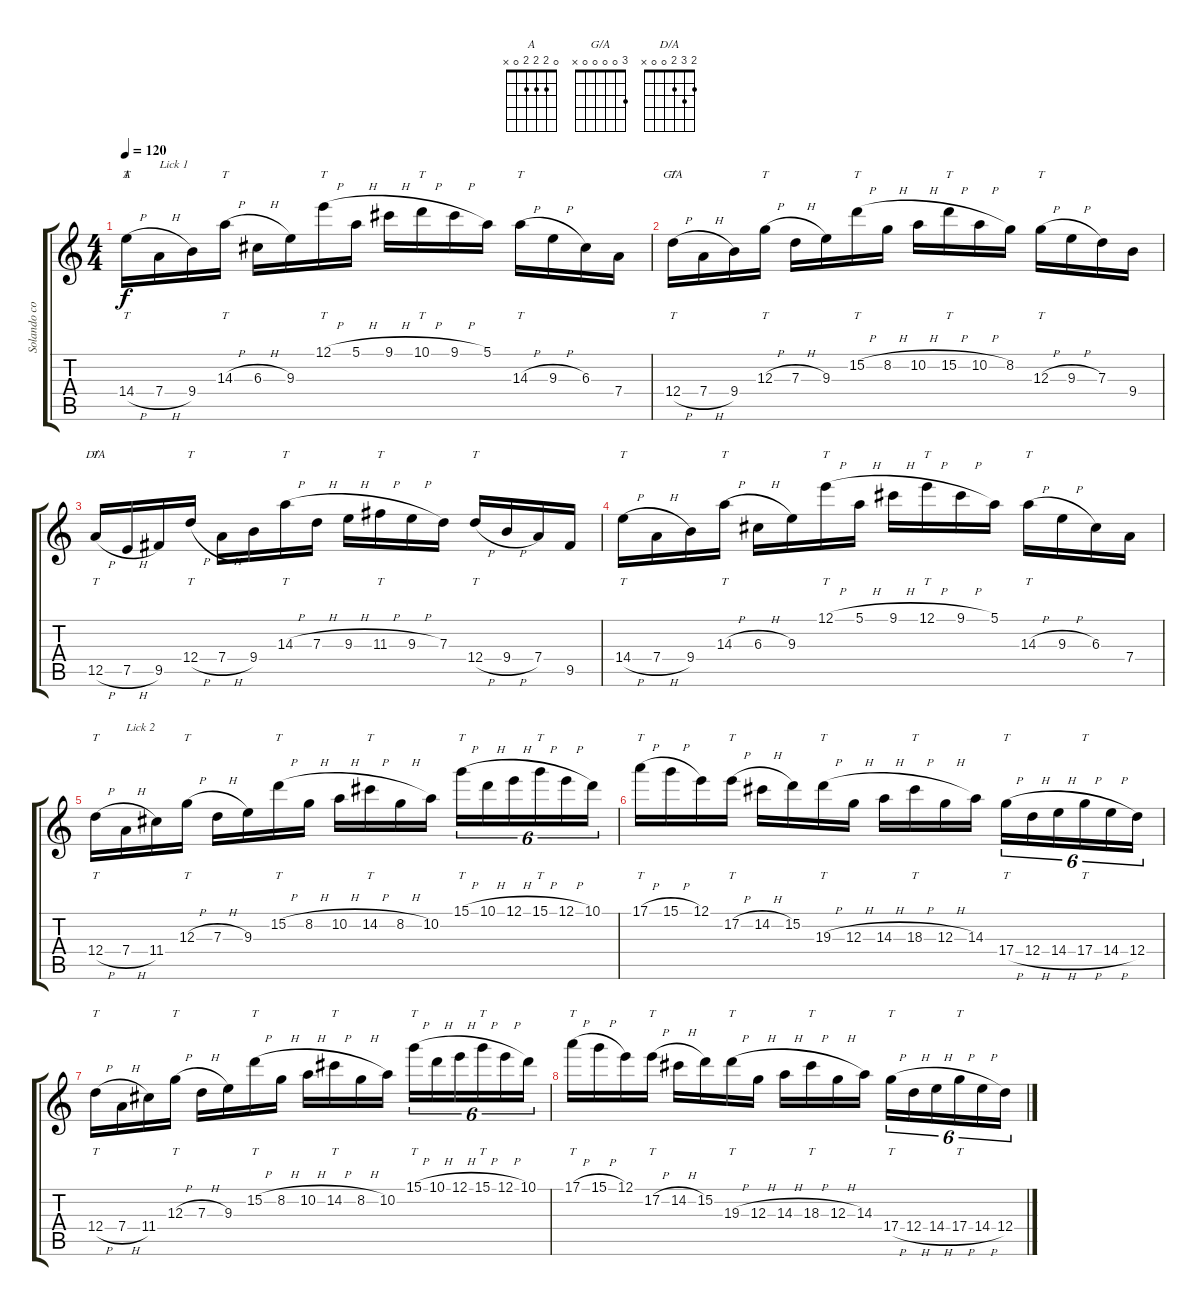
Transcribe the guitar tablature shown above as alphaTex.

\track ("Solando com Edu VI" "Solando co") {instrument overdrivenguitar}
\staff {score tabs}
\tuning (E4 B3 G3 D3 A2 E2) {hide}
\chord ("A" 0 2 2 2 0 x)
\chord ("G/A" 3 0 0 0 0 x)
\chord ("D/A" 2 3 2 0 0 x)
\ts (4 4)
\tempo 120
\clef g2
\ks c
14.4{h}.16{tt ch "A" dy f instrument overdrivenguitar} 7.4{h}.16{txt "Lick 1"} 9.4.16 14.3{h}.16{tt} 6.3{h}.16 9.3.16 12.1{h}.16{tt} 5.1{h}.16 9.1{h}.16 10.1{h}.16{tt} 9.1{h}.16 5.1.16 14.3{h}.16{tt} 9.3{h}.16 6.3.16 7.4.16 |
12.4{h}.16{tt ch "G/A"} 7.4{h}.16 9.4.16 12.3{h}.16{tt} 7.3{h}.16 9.3.16 15.2{h}.16{tt} 8.2{h}.16 10.2{h}.16 15.2{h}.16{tt} 10.2{h}.16 8.2.16 12.3{h}.16{tt} 9.3{h}.16 7.3.16 9.4.16 |
12.5{h}.16{tt ch "D/A"} 7.5{h}.16 9.5.16 12.4{h}.16{tt} 7.4{h}.16 9.4.16 14.3{h}.16{tt} 7.3{h}.16 9.3{h}.16 11.3{h}.16{tt} 9.3{h}.16 7.3.16 12.4{h}.16{tt} 9.4{h}.16 7.4.16 9.5.16 |
14.4{h}.16{tt} 7.4{h}.16 9.4.16 14.3{h}.16{tt} 6.3{h}.16 9.3.16 12.1{h}.16{tt} 5.1{h}.16 9.1{h}.16 12.1{h}.16{tt} 9.1{h}.16 5.1.16 14.3{h}.16{tt} 9.3{h}.16 6.3.16 7.4.16 |
12.4{h}.16{tt} 7.4{h}.16{txt "Lick 2"} 11.4.16 12.3{h}.16{tt} 7.3{h}.16 9.3.16 15.2{h}.16{tt} 8.2{h}.16 10.2{h}.16 14.2{h}.16{tt} 8.2{h}.16 10.2.16 15.1{h}.16{tt tu (6 4)} 10.1{h}.16{tu (6 4)} 12.1{h}.16{tu (6 4)} 15.1{h}.16{tt tu (6 4)} 12.1{h}.16{tu (6 4)} 10.1.16{tu (6 4)} |
17.1{h}.16{tt} 15.1{h}.16 12.1.16 17.2{h}.16{tt} 14.2{h}.16 15.2.16 19.3{h}.16{tt} 12.3{h}.16 14.3{h}.16 18.3{h}.16{tt} 12.3{h}.16 14.3.16 17.4{h}.16{tt tu (6 4)} 12.4{h}.16{tu (6 4)} 14.4{h}.16{tu (6 4)} 17.4{h}.16{tt tu (6 4)} 14.4{h}.16{tu (6 4)} 12.4.16{tu (6 4)} |
12.4{h}.16{tt} 7.4{h}.16 11.4.16 12.3{h}.16{tt} 7.3{h}.16 9.3.16 15.2{h}.16{tt} 8.2{h}.16 10.2{h}.16 14.2{h}.16{tt} 8.2{h}.16 10.2.16 15.1{h}.16{tt tu (6 4)} 10.1{h}.16{tu (6 4)} 12.1{h}.16{tu (6 4)} 15.1{h}.16{tt tu (6 4)} 12.1{h}.16{tu (6 4)} 10.1.16{tu (6 4)} |
17.1{h}.16{tt} 15.1{h}.16 12.1.16 17.2{h}.16{tt} 14.2{h}.16 15.2.16 19.3{h}.16{tt} 12.3{h}.16 14.3{h}.16 18.3{h}.16{tt} 12.3{h}.16 14.3.16 17.4{h}.16{tt tu (6 4)} 12.4{h}.16{tu (6 4)} 14.4{h}.16{tu (6 4)} 17.4{h}.16{tt tu (6 4)} 14.4{h}.16{tu (6 4)} 12.4.16{tu (6 4)}
